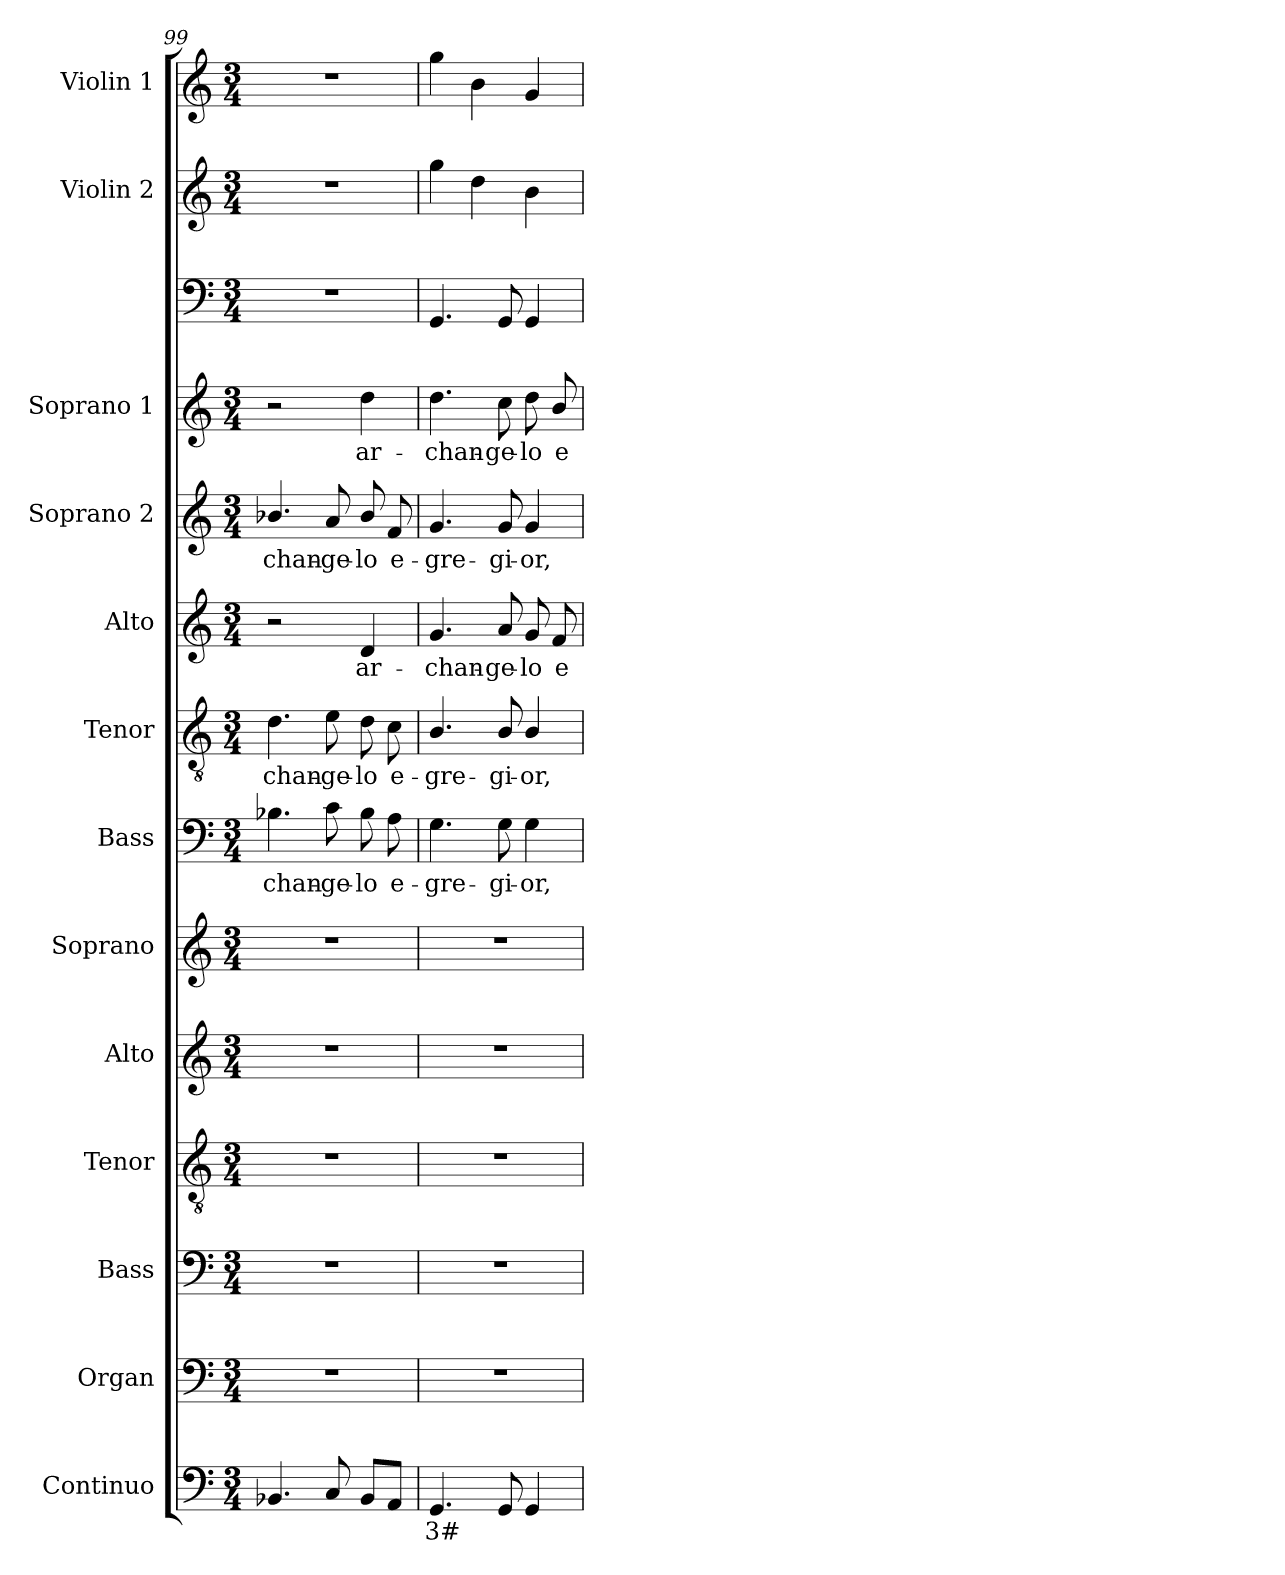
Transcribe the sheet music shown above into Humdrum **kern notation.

**kern	**text	**kern	**kern	**kern	**kern	**kern	**kern	**text	**kern	**text	**kern	**text	**kern	**text	**kern	**text	**kern	**kern	**kern
*part14	*part14	*part13	*part12	*part11	*part10	*part9	*part8	*part8	*part7	*part7	*part6	*part6	*part5	*part5	*part4	*part4	*part3	*part2	*part1
*staff14	*staff14	*staff13	*staff12	*staff11	*staff10	*staff9	*staff8	*staff8	*staff7	*staff7	*staff6	*staff6	*staff5	*staff5	*staff4	*staff4	*staff3	*staff2	*staff1
*I"Continuo	*	*I"Organ	*I"Bass	*I"Tenor	*I"Alto	*I"Soprano	*I"Bass	*	*I"Tenor	*	*I"Alto	*	*I"Soprano 2	*	*I"Soprano 1	*	*I""Acc. to violins"	*I"Violin 2	*I"Violin 1
*I'Cont.	*	*I'Org.	*I'B.	*I'T.	*I'A.	*I'S.	*I'B.	*	*I'T.	*	*I'A.	*	*I'S2.	*	*I'S1.	*	*I'Ac to violins.	*I'Vln. 2	*I'Vln. 1
*clefF4	*	*clefF4	*clefF4	*clefGv2	*clefG2	*clefG2	*clefF4	*	*clefGv2	*	*clefG2	*	*clefG2	*	*clefG2	*	*clefF4	*clefG2	*clefG2
*	*	*	*	*ITrd7c12	*	*	*	*	*ITrd7c12	*	*	*	*	*	*	*	*	*	*
*k[]	*	*k[]	*k[]	*k[]	*k[]	*k[]	*k[]	*	*k[]	*	*k[]	*	*k[]	*	*k[]	*	*k[]	*k[]	*k[]
*C:	*	*C:	*C:	*C:	*C:	*C:	*C:	*	*C:	*	*C:	*	*C:	*	*C:	*	*C:	*C:	*C:
*M3/4	*	*M3/4	*M3/4	*M3/4	*M3/4	*M3/4	*M3/4	*	*M3/4	*	*M3/4	*	*M3/4	*	*M3/4	*	*M3/4	*M3/4	*M3/4
=99	=99	=99	=99	=99	=99	=99	=99	=99	=99	=99	=99	=99	=99	=99	=99	=99	=99	=99	=99
!	!	!LO:N:vis=1	!LO:N:vis=1	!LO:N:vis=1	!LO:N:vis=1	!LO:N:vis=1	!	!	!	!	!	!	!	!	!	!	!	!	!
!	!	!	!	!	!	!	!	!LO:LY:b:color=#000000	!	!	!	!	!	!	!	!	!	!	!
!	!	!	!	!	!	!	!	!	!	!LO:LY:b:color=#000000	!	!	!	!	!	!	!	!	!
!	!	!	!	!	!	!	!	!	!	!	!	!	!	!LO:LY:b:color=#000000	!	!	!LO:N:vis=1	!LO:N:vis=1	!LO:N:vis=1
4.BB-Xi/	.	2.r	2.r	2.r	2.r	2.r	4.B-Xi\	-chan-	4.Di\	-chan-	2r	.	4.b-Xi/	-chan-	2r	.	2.r	2.r	2.r
!	!	!	!	!	!	!	!	!LO:LY:b:color=#000000	!	!	!	!	!	!	!	!	!	!	!
!	!	!	!	!	!	!	!	!	!	!LO:LY:b:color=#000000	!	!	!	!	!	!	!	!	!
!	!	!	!	!	!	!	!	!	!	!	!	!	!	!LO:LY:b:color=#000000	!	!	!	!	!
8Ci/	.	.	.	.	.	.	8ci\	-ge-	8Ei\	-ge-	.	.	8ai/	-ge-	.	.	.	.	.
!	!	!	!	!	!	!	!	!LO:LY:b:color=#000000	!	!	!	!	!	!	!	!	!	!	!
!	!	!	!	!	!	!	!	!	!	!LO:LY:b:color=#000000	!	!	!	!	!	!	!	!	!
!	!	!	!	!	!	!	!	!	!	!	!	!LO:LY:b:color=#000000	!	!	!	!	!	!	!
!	!	!	!	!	!	!	!	!	!	!	!	!	!	!LO:LY:b:color=#000000	!	!	!	!	!
!	!	!	!	!	!	!	!	!	!	!	!	!	!	!	!	!LO:LY:b:color=#000000	!	!	!
8BB-i/L	.	.	.	.	.	.	8B-i\	-lo	8Di\	-lo	4di/	ar-	8b-i/	-lo	4ddi\	ar-	.	.	.
!	!	!	!	!	!	!	!	!LO:LY:b:color=#000000	!	!	!	!	!	!	!	!	!	!	!
!	!	!	!	!	!	!	!	!	!	!LO:LY:b:color=#000000	!	!	!	!	!	!	!	!	!
!	!	!	!	!	!	!	!	!	!	!	!	!	!	!LO:LY:b:color=#000000	!	!	!	!	!
8AAi/J	.	.	.	.	.	.	8Ai\	e-	8Ci\	e-	.	.	8fi/	e-	.	.	.	.	.
=100	=100	=100	=100	=100	=100	=100	=100	=100	=100	=100	=100	=100	=100	=100	=100	=100	=100	=100	=100
!	!LO:LY:b:color=#000000	!LO:N:vis=1	!LO:N:vis=1	!LO:N:vis=1	!LO:N:vis=1	!LO:N:vis=1	!	!	!	!	!	!	!	!	!	!	!	!	!
!	!	!	!	!	!	!	!	!LO:LY:b:color=#000000	!	!	!	!	!	!	!	!	!	!	!
!	!	!	!	!	!	!	!	!	!	!LO:LY:b:color=#000000	!	!	!	!	!	!	!	!	!
!	!	!	!	!	!	!	!	!	!	!	!	!LO:LY:b:color=#000000	!	!	!	!	!	!	!
!	!	!	!	!	!	!	!	!	!	!	!	!	!	!LO:LY:b:color=#000000	!	!	!	!	!
!	!	!	!	!	!	!	!	!	!	!	!	!	!	!	!	!LO:LY:b:color=#000000	!	!	!
4.GGi/	3#	2.r	2.r	2.r	2.r	2.r	4.Gi\	-gre-	4.BBi/	-gre-	4.gi/	-chan-	4.gi/	-gre-	4.ddi\	-chan-	4.GGi/	4ggi\	4ggi\
.	.	.	.	.	.	.	.	.	.	.	.	.	.	.	.	.	.	4ddi\	4bi\
!	!	!	!	!	!	!	!	!LO:LY:b:color=#000000	!	!	!	!	!	!	!	!	!	!	!
!	!	!	!	!	!	!	!	!	!	!LO:LY:b:color=#000000	!	!	!	!	!	!	!	!	!
!	!	!	!	!	!	!	!	!	!	!	!	!LO:LY:b:color=#000000	!	!	!	!	!	!	!
!	!	!	!	!	!	!	!	!	!	!	!	!	!	!LO:LY:b:color=#000000	!	!	!	!	!
!	!	!	!	!	!	!	!	!	!	!	!	!	!	!	!	!LO:LY:b:color=#000000	!	!	!
8GGi/	.	.	.	.	.	.	8Gi\	-gi-	8BBi/	-gi-	8ai/	-ge-	8gi/	-gi-	8cci\	-ge-	8GGi/	.	.
!	!	!	!	!	!	!	!	!LO:LY:b:color=#000000	!	!	!	!	!	!	!	!	!	!	!
!	!	!	!	!	!	!	!	!	!	!LO:LY:b:color=#000000	!	!	!	!	!	!	!	!	!
!	!	!	!	!	!	!	!	!	!	!	!	!LO:LY:b:color=#000000	!	!	!	!	!	!	!
!	!	!	!	!	!	!	!	!	!	!	!	!	!	!LO:LY:b:color=#000000	!	!	!	!	!
!	!	!	!	!	!	!	!	!	!	!	!	!	!	!	!	!LO:LY:b:color=#000000	!	!	!
4GGi/	.	.	.	.	.	.	4Gi\	-or,	4BBi/	-or,	8gi/	-lo	4gi/	-or,	8ddi\	-lo	4GGi/	4bi\	4gi/
!	!	!	!	!	!	!	!	!	!	!	!	!LO:LY:b:color=#000000	!	!	!	!	!	!	!
!	!	!	!	!	!	!	!	!	!	!	!	!	!	!	!	!LO:LY:b:color=#000000	!	!	!
.	.	.	.	.	.	.	.	.	.	.	8fi/	e-	.	.	8bi/	e-	.	.	.
=	=	=	=	=	=	=	=	=	=	=	=	=	=	=	=	=	=	=	=
*-	*-	*-	*-	*-	*-	*-	*-	*-	*-	*-	*-	*-	*-	*-	*-	*-	*-	*-	*-
